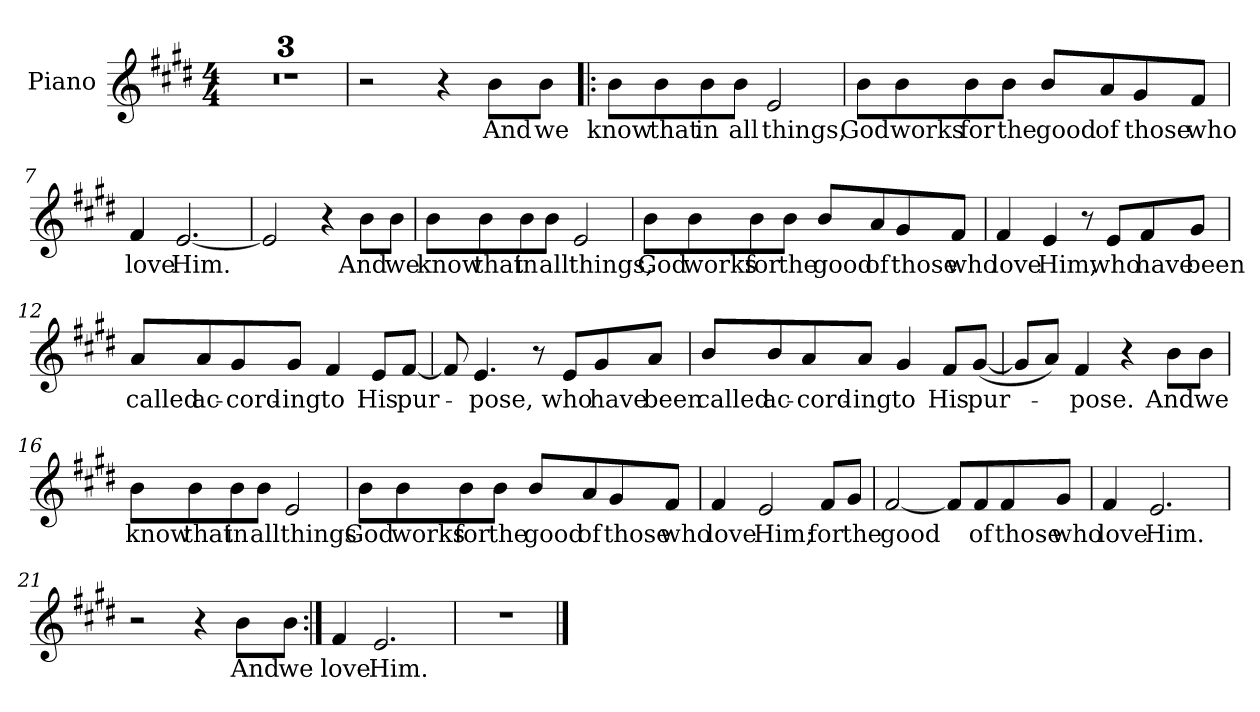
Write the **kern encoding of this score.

**kern	**text
*part1	*part1
*staff1	*staff1
*I"Piano	*
*I'Pno.	*
*clefG2	*
*k[f#c#g#d#]	*
*M4/4	*
*MM100	*
=1	=1
1r	.
=2	=2
1r	.
=3	=3
1r	.
=4	=4
2r	.
4r	.
!	!LO:LY:b
8b\L	And
!	!LO:LY:b
8b\J	we
=5!|:	=5!|:
!	!LO:LY:b
8b\L	know
!	!LO:LY:b
8b\	that
!	!LO:LY:b
8b\	in
!	!LO:LY:b
8b\J	all
!	!LO:LY:b
2e/	things,
!!LO:LB:g=z
=6	=6
!	!LO:LY:b
8b\L	God
!	!LO:LY:b
8b\	works
!	!LO:LY:b
8b\	for
!	!LO:LY:b
8b\J	the
!	!LO:LY:b
8b/L	good
!	!LO:LY:b
8a/	of
!	!LO:LY:b
8g#/	those
!	!LO:LY:b
8f#/J	who
=7	=7
!	!LO:LY:b
4f#/	love
!	!LO:LY:b
[2.e/	Him.
=8	=8
2e/]	.
4r	.
!	!LO:LY:b
8b\L	And
!	!LO:LY:b
8b\J	we
!!LO:LB:g=z
=9	=9
!	!LO:LY:b
8b\L	know
!	!LO:LY:b
8b\	that
!	!LO:LY:b
8b\	in
!	!LO:LY:b
8b\J	all
!	!LO:LY:b
2e/	things,
=10	=10
!	!LO:LY:b
8b\L	God
!	!LO:LY:b
8b\	works
!	!LO:LY:b
8b\	for
!	!LO:LY:b
8b\J	the
!	!LO:LY:b
8b/L	good
!	!LO:LY:b
8a/	of
!	!LO:LY:b
8g#/	those
!	!LO:LY:b
8f#/J	who
!!LO:LB:g=z
=11	=11
!	!LO:LY:b
4f#/	love
!	!LO:LY:b
4e/	Him,
8r	.
!	!LO:LY:b
8e/L	who
!	!LO:LY:b
8f#/	have
!	!LO:LY:b
8g#/J	been
=12	=12
!	!LO:LY:b
8a/L	called
!	!LO:LY:b
8a/	ac-
!	!LO:LY:b
8g#/	-cord-
!	!LO:LY:b
8g#/J	-ing
!	!LO:LY:b
4f#/	to
!	!LO:LY:b
8e/L	His
!	!LO:LY:b
[8f#/J	pur-
=13	=13
8f#/]	.
!	!LO:LY:b
4.e/	-pose,
8r	.
!	!LO:LY:b
8e/L	who
!	!LO:LY:b
8g#/	have
!	!LO:LY:b
8a/J	been
!!LO:LB:g=z
=14	=14
!	!LO:LY:b
8b/L	called
!	!LO:LY:b
8b/	ac-
!	!LO:LY:b
8a/	-cord-
!	!LO:LY:b
8a/J	-ing
!	!LO:LY:b
4g#/	to
!	!LO:LY:b
8f#/L	His
!	!LO:LY:b
(<[8g#/J	pur-
=15	=15
8g#/L]	.
8a/J)	.
!	!LO:LY:b
4f#/	-pose.
4r	.
!	!LO:LY:b
8b\L	And
!	!LO:LY:b
8b\J	we
=16	=16
!	!LO:LY:b
8b\L	know
!	!LO:LY:b
8b\	that
!	!LO:LY:b
8b\	in
!	!LO:LY:b
8b\J	all
!	!LO:LY:b
2e/	things
!!LO:LB:g=z
=17	=17
!	!LO:LY:b
8b\L	God
!	!LO:LY:b
8b\	works
!	!LO:LY:b
8b\	for
!	!LO:LY:b
8b\J	the
!	!LO:LY:b
8b/L	good
!	!LO:LY:b
8a/	of
!	!LO:LY:b
8g#/	those
!	!LO:LY:b
8f#/J	who
=18	=18
!	!LO:LY:b
4f#/	love
!	!LO:LY:b
2e/	Him;
!	!LO:LY:b
8f#/L	for
!	!LO:LY:b
8g#/J	the
=19	=19
!	!LO:LY:b
[2f#/	good
8f#/L]	.
!	!LO:LY:b
8f#/	of
!	!LO:LY:b
8f#/	those
!	!LO:LY:b
8g#/J	who
!!LO:LB:g=z
=20	=20
!	!LO:LY:b
4f#/	love
!	!LO:LY:b
2.e/	Him.
=21	=21
2r	.
4r	.
!	!LO:LY:b
8b\L	And
!	!LO:LY:b
8b\J	we
=22:|!	=22:|!
!	!LO:LY:b
4f#/	love
!	!LO:LY:b
2.e/	Him.
=23	=23
1r	.
==	==
*-	*-
